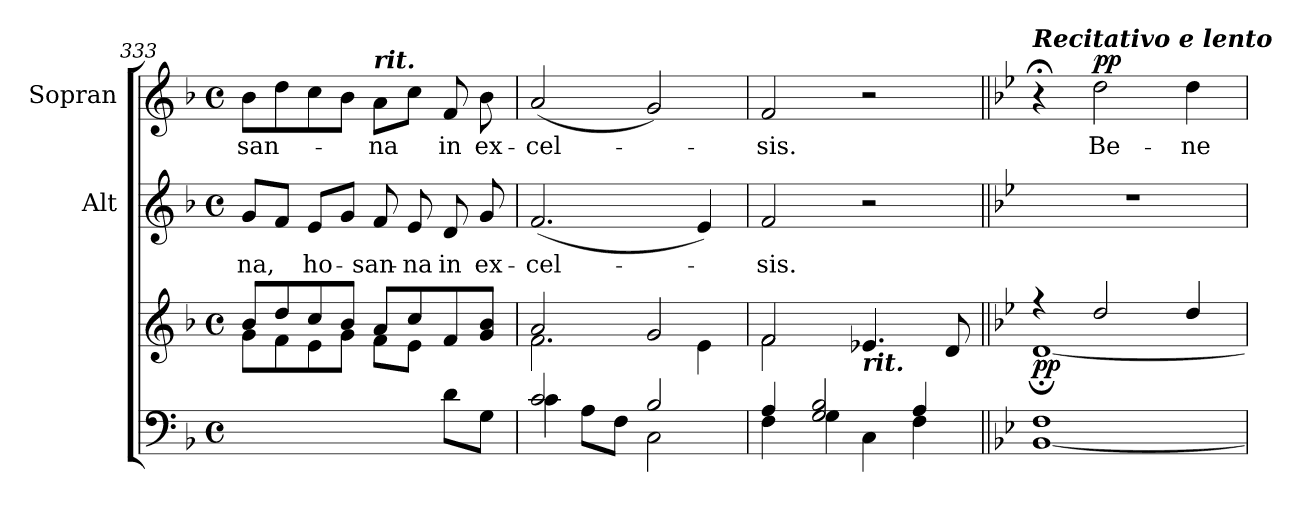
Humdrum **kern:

**kern	**kern	**dynam	**kern	**text	**kern	**text	**dynam
*part3	*part3	*part3	*part2	*part2	*part1	*part1	*part1
*staff4	*staff3	*staff3/4	*staff2	*staff2	*staff1	*staff1	*staff1
*	*	*	*I"Alt	*	*I"Sopran	*	*
*	*	*	*I'A.	*	*I'S.	*	*
*clefF4	*clefG2	*	*clefG2	*	*clefG2	*	*
*k[b-]	*k[b-]	*	*k[b-]	*	*k[b-]	*	*
*F:	*F:	*	*F:	*	*F:	*	*
*M4/4	*M4/4	*	*M4/4	*	*M4/4	*	*
*met(c)	*met(c)	*	*met(c)	*	*met(c)	*	*
=333	=333	=333	=333	=333	=333	=333	=333
*	*^	*	*	*	*	*	*
!	!	!	!	!	!LO:LY:b	!	!LO:LY:b	!
2.ryy	8b-/L	8g\L	.	8g/L	-na,	8b-\L	-san-	.
.	8dd/	8f\	.	8f/J	.	8dd\	.	.
!	!	!	!	!	!LO:LY:b	!	!	!
.	8cc/	8e\	.	8e/L	ho-	8cc\	.	.
.	8b-/J	8g\J	.	8g/J	.	8b-\J	.	.
!	!	!	!	!	!	!LO:TX:a:Bi:t=rit.	!	!
!	!	!	!	!	!LO:LY:b	!	!LO:LY:b	!
.	8a/L	8f\L	.	8f/	-san-	8a\L	-na	.
!	!	!	!	!	!LO:LY:b	!	!	!
.	8cc/	8e\J	.	8e/	-na	8cc\J	.	.
!	!	!	!	!	!LO:LY:b	!	!LO:LY:b	!
8d\L	8f/	4ryy	.	8d/	in	8f/	in	.
!	!	!	!	!	!LO:LY:b	!	!LO:LY:b	!
8G\J	8g/ 8b-/J	.	.	8g/	ex-	8b-\	ex-	.
=334	=334	=334	=334	=334	=334	=334	=334	=334
*^	*	*	*	*	*	*	*	*
!	!	!	!	!	!	!LO:LY:b	!	!LO:LY:b	!
2c/	4c\	2a/	2.f\	.	(<2.f/	-cel-	(<2a/	-cel-	.
.	8A\L	.	.	.	.	.	.	.	.
.	8F\J	.	.	.	.	.	.	.	.
2B-/	2C\	2g/	.	.	.	.	2g/)	.	.
.	.	.	4e\	.	4e/)	.	.	.	.
!!LO:LB:g=z
=335	=335	=335	=335	=335	=335	=335	=335	=335	=335
!	!	!	!	!	!	!LO:LY:b	!	!LO:LY:b	!
4A/	4F\	2f/	2f\	.	2f/	-sis.	2f/	-sis.	.
2G/ 2B-/	4G\	.	.	.	.	.	.	.	.
!	!	!LO:TX:b:Bi:t=rit.	!	!	!	!	!	!	!
.	4C\	4.e-X/	2ryy	.	2r	.	2r	.	.
4A/	4F\	.	.	.	.	.	.	.	.
.	.	8d/	.	.	.	.	.	.	.
=336||	=336||	=336||	=336||	=336||	=336||	=336||	=336||	=336||	=336||
*k[b-e-]	*	*k[b-e-]	*	*	*k[b-e-]	*	*k[b-e-]	*	*
*B-:	*	*B-:	*	*	*B-:	*	*B-:	*	*
!	!	!	!	!	!	!	!LO:TX:a:Bi:t=Recitativo e lento	!	!
!	!	!	!	!LO:DY:b	!	!	!	!	!
1F	[<1BB-	4ree	[<1d;<	pp	1r	.	4r;<	.	.
!	!	!	!	!	!	!	!	!LO:LY:b	!LO:DY:a
.	.	2dd!/	.	.	.	.	2dd\	Be-	pp
!	!	!	!	!	!	!	!	!LO:LY:b	!
.	.	4dd!/	.	.	.	.	4dd\	-ne-	.
*v	*v	*	*	*	*	*	*	*	*
*	*v	*v	*	*	*	*	*	*
=	=	=	=	=	=	=	=
*-	*-	*-	*-	*-	*-	*-	*-
